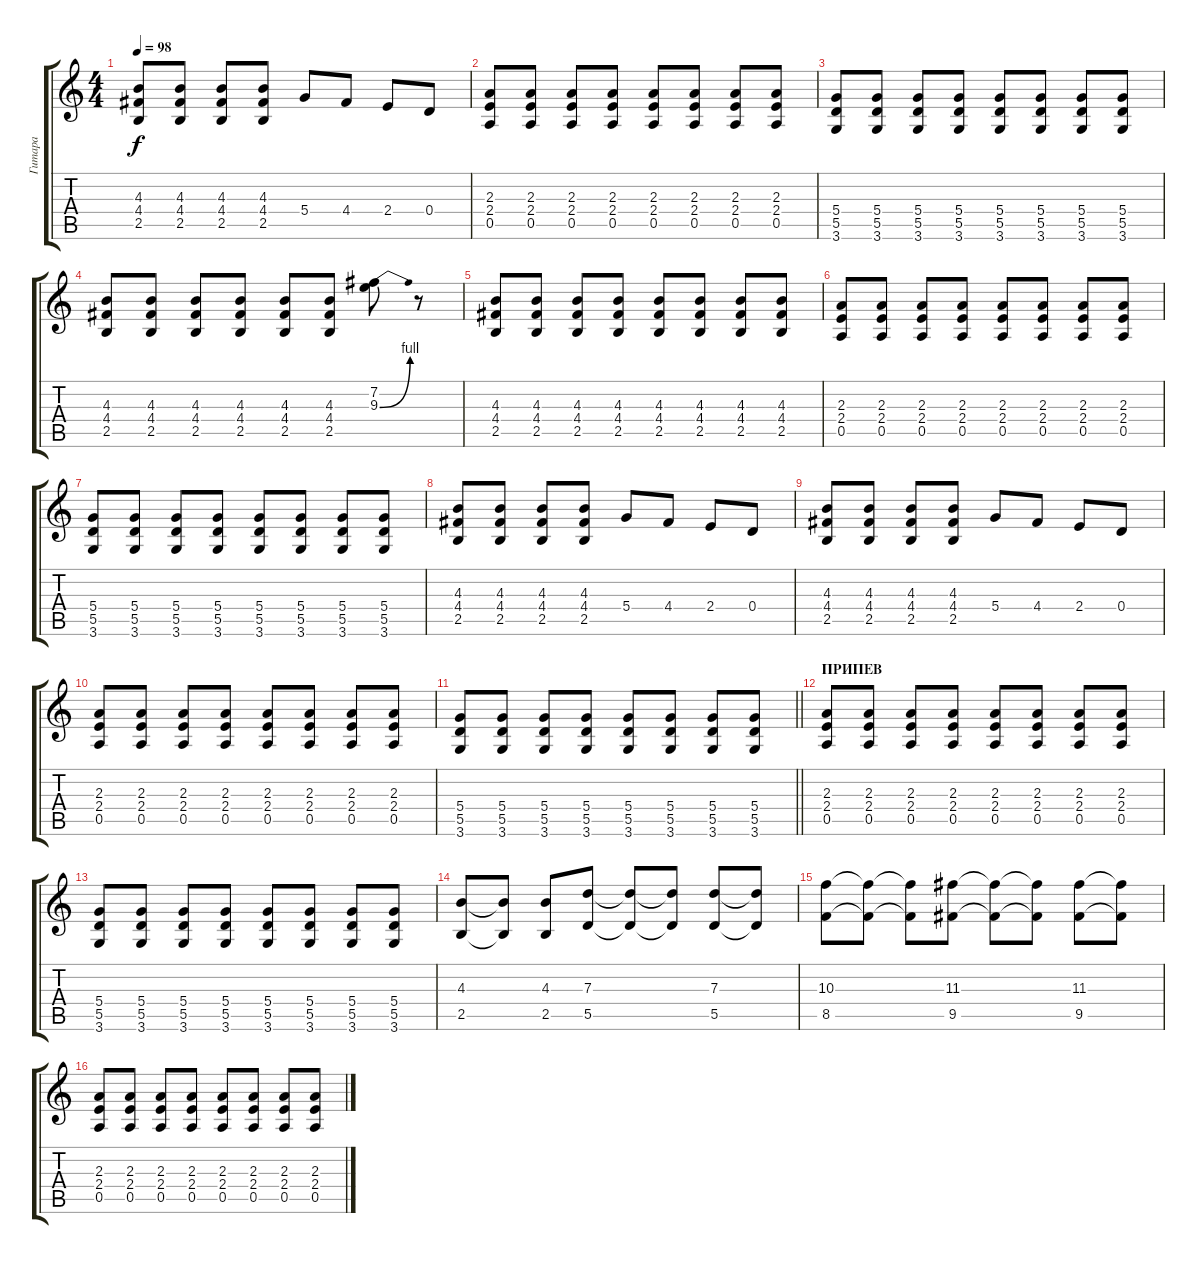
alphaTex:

\track ("Гитара" "Гитара") {instrument acousticguitarsteel}
\staff {score tabs}
\tuning (E4 B3 G3 D3 A2 E2) {hide}
\ts (4 4)
\tempo 98
\clef g2
\ks c
(4.3 4.4 2.5).8{dy f} (4.3 4.4 2.5).8 (4.3 4.4 2.5).8 (4.3 4.4 2.5).8 5.4.8 4.4.8 2.4.8 0.4.8 |
(2.3 2.4 0.5).8{instrument distortionguitar} (2.3 2.4 0.5).8 (2.3 2.4 0.5).8 (2.3 2.4 0.5).8 (2.3 2.4 0.5).8 (2.3 2.4 0.5).8 (2.3 2.4 0.5).8 (2.3 2.4 0.5).8 |
(5.4 5.5 3.6).8 (5.4 5.5 3.6).8 (5.4 5.5 3.6).8 (5.4 5.5 3.6).8 (5.4 5.5 3.6).8 (5.4 5.5 3.6).8 (5.4 5.5 3.6).8 (5.4 5.5 3.6).8 |
(4.3 4.4 2.5).8 (4.3 4.4 2.5).8 (4.3 4.4 2.5).8 (4.3 4.4 2.5).8 (4.3 4.4 2.5).8 (4.3 4.4 2.5).8 (7.2 9.3{be (bend 0 0 60 4)}).8 r.8 |
(4.3 4.4 2.5).8 (4.3 4.4 2.5).8 (4.3 4.4 2.5).8 (4.3 4.4 2.5).8 (4.3 4.4 2.5).8 (4.3 4.4 2.5).8 (4.3 4.4 2.5).8 (4.3 4.4 2.5).8 |
(2.3 2.4 0.5).8{instrument distortionguitar} (2.3 2.4 0.5).8 (2.3 2.4 0.5).8 (2.3 2.4 0.5).8 (2.3 2.4 0.5).8 (2.3 2.4 0.5).8 (2.3 2.4 0.5).8 (2.3 2.4 0.5).8 |
(5.4 5.5 3.6).8 (5.4 5.5 3.6).8 (5.4 5.5 3.6).8 (5.4 5.5 3.6).8 (5.4 5.5 3.6).8 (5.4 5.5 3.6).8 (5.4 5.5 3.6).8 (5.4 5.5 3.6).8 |
(4.3 4.4 2.5).8 (4.3 4.4 2.5).8 (4.3 4.4 2.5).8 (4.3 4.4 2.5).8 5.4.8 4.4.8 2.4.8 0.4.8 |
(4.3 4.4 2.5).8 (4.3 4.4 2.5).8 (4.3 4.4 2.5).8 (4.3 4.4 2.5).8 5.4.8 4.4.8 2.4.8 0.4.8 |
(2.3 2.4 0.5).8{instrument distortionguitar} (2.3 2.4 0.5).8 (2.3 2.4 0.5).8 (2.3 2.4 0.5).8 (2.3 2.4 0.5).8 (2.3 2.4 0.5).8 (2.3 2.4 0.5).8 (2.3 2.4 0.5).8 |
\barLineRight lightlight
(5.4 5.5 3.6).8 (5.4 5.5 3.6).8 (5.4 5.5 3.6).8 (5.4 5.5 3.6).8 (5.4 5.5 3.6).8 (5.4 5.5 3.6).8 (5.4 5.5 3.6).8 (5.4 5.5 3.6).8 |
\section ("" "ПРИПЕВ")
(2.3 2.4 0.5).8{instrument distortionguitar} (2.3 2.4 0.5).8 (2.3 2.4 0.5).8 (2.3 2.4 0.5).8 (2.3 2.4 0.5).8 (2.3 2.4 0.5).8 (2.3 2.4 0.5).8 (2.3 2.4 0.5).8 |
(5.4 5.5 3.6).8 (5.4 5.5 3.6).8 (5.4 5.5 3.6).8 (5.4 5.5 3.6).8 (5.4 5.5 3.6).8 (5.4 5.5 3.6).8 (5.4 5.5 3.6).8 (5.4 5.5 3.6).8 |
(4.3 2.5).8 (4.3{t} 2.5{t}).8 (4.3 2.5).8 (7.3 5.5).8 (7.3{t} 5.5{t}).8 (7.3{t} 5.5{t}).8 (7.3 5.5).8 (7.3{t} 5.5{t}).8 |
(10.3 8.5).8 (10.3{t} 8.5{t}).8 (10.3{t} 8.5{t}).8 (11.3 9.5).8 (11.3{t} 9.5{t}).8 (11.3{t} 9.5{t}).8 (11.3 9.5).8 (11.3{t} 9.5{t}).8 |
(2.3 2.4 0.5).8{instrument distortionguitar} (2.3 2.4 0.5).8 (2.3 2.4 0.5).8 (2.3 2.4 0.5).8 (2.3 2.4 0.5).8 (2.3 2.4 0.5).8 (2.3 2.4 0.5).8 (2.3 2.4 0.5).8
